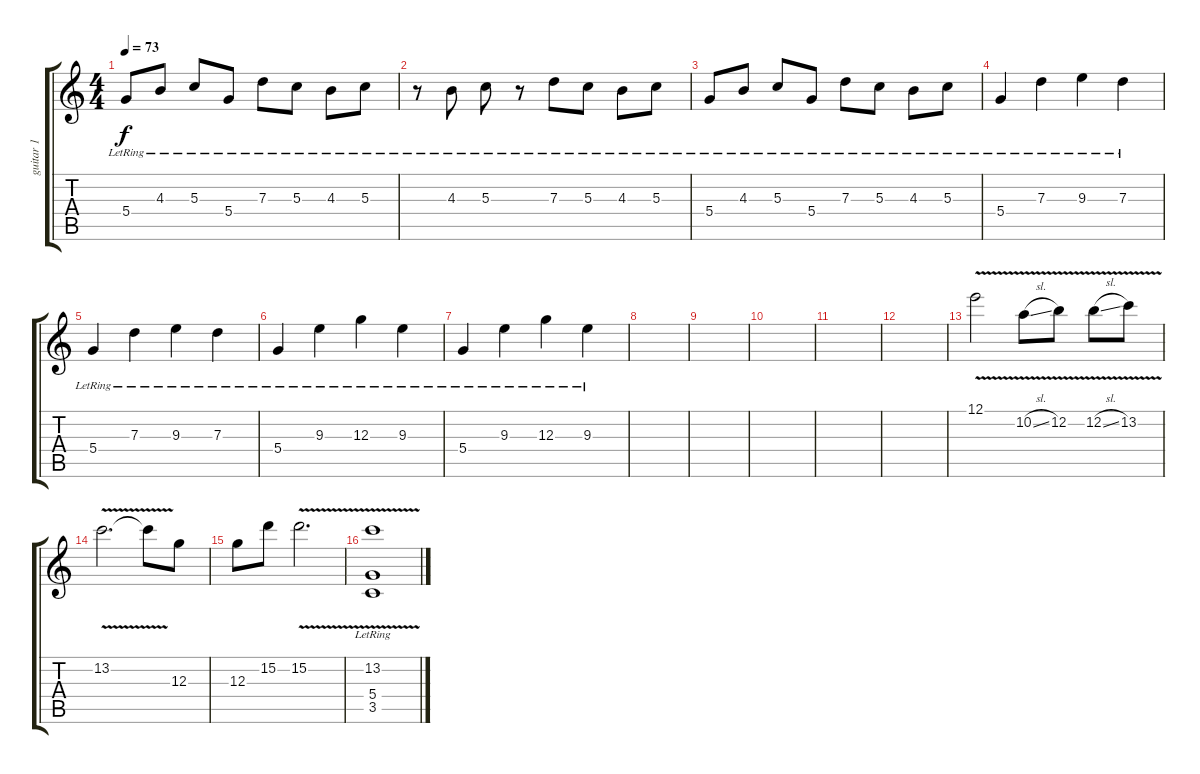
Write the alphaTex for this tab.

\track ("guitar 1" "guitar 1") {instrument electricguitarclean}
\staff {score tabs}
\tuning (E4 B3 G3 D3 A2 E2) {hide}
\ts (4 4)
\tempo 73
\clef g2
\ks c
5.4{lr}.8{dy f volume 3} 4.3{lr}.8 5.3{lr}.8 5.4{lr}.8 7.3{lr}.8 5.3{lr}.8 4.3{lr}.8 5.3{lr}.8 |
r.8 4.3{lr}.8 5.3{lr}.8 r.8 7.3{lr}.8 5.3{lr}.8 4.3{lr}.8 5.3{lr}.8 |
5.4{lr}.8 4.3{lr}.8 5.3{lr}.8 5.4{lr}.8 7.3{lr}.8 5.3{lr}.8 4.3{lr}.8 5.3{lr}.8 |
5.4{lr}.4 7.3{lr}.4 9.3{lr}.4 7.3{lr}.4 |
5.4{lr}.4 7.3{lr}.4 9.3{lr}.4 7.3{lr}.4 |
5.4{lr}.4 9.3{lr}.4 12.3{lr}.4 9.3{lr}.4 |
5.4{lr}.4 9.3{lr}.4 12.3{lr}.4 9.3{lr}.4 |
|
|
|
|
|
12.1{v}.2{instrument overdrivenguitar} 10.2{v sl}.8 12.2{v}.8 12.2{v sl}.8 13.2{v}.8 |
13.2{v}.2{d} 13.2{t}.8 12.3.8 |
12.3.8 15.2.8 15.2{v}.2{d} |
(13.2{v lr} 5.4 3.5).1
